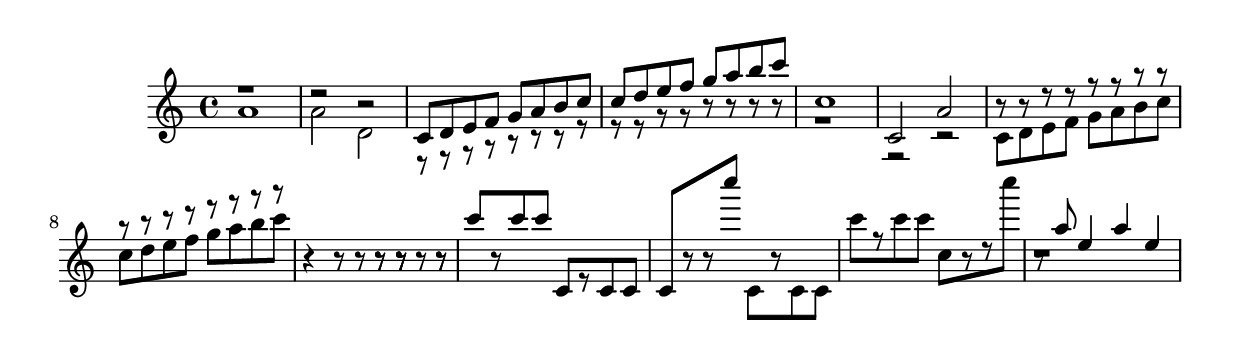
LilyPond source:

\version "1.7.18"
\header{
texidoc="
Rests should not collide with beams, stems and noteheads.  Rests may
be under beams.  Rests should be move by integral number of spaces
inside the staff, and by half spaces outside.  Notice that the half
and whole rests just outside the staff get ledger lines in different
cases.
"
}

scale =  \notes \relative c' {
  c8 d e f g a b c c d e f g a b c

}
rests =  \notes             {
  r r r  r r r r r r r r r r r r r
} 
different = < \context Voice = one {
      \stemUp
      \notes \relative c'' {
        r8 a e4 a e
      }
    }
    \context Voice = two {
      \stemDown
      \notes \relative c'' {
        r1
      }} >

scales =  \context Staff \notes <
	\context Voice=i { \stemUp r1 r2 r2   \scale    c''1 c'2 a'2 \rests  }
	\context Voice = ii { \stemDown a'1 a'2 d'2 \rests r1 r2 r2  \scale }
>

restsII =  \context Staff \notes {
	r4 r8
	\context Staff < { \stemUp r8 } { \stemDown r8} >
	\context Staff < {\stemUp r8} r8 { \stemDown r8} >
	\context Staff < {\stemUp r8} r8 r8 { \stemDown r8} >
	\context Staff < {\stemUp r} { \stemDown r} >
	\context Staff < {\stemUp r} r { \stemDown r} >
	\stemUp
	\transpose c c' {  c''8-[ r8 c''8 c''8]
	 c8-[ r8 c8 c8]
	 c8-[ r8 r8 c'''8]	
	\stemDown
	 c8-[ r8 c8 c8]
	 c''8-[ r8 c''8 c''8]
	 c'8-[ r8 r8 c'''8]
	\different	
	}
}

\score{
	\notes { 
		\scales 
		\restsII 
	}
}	



